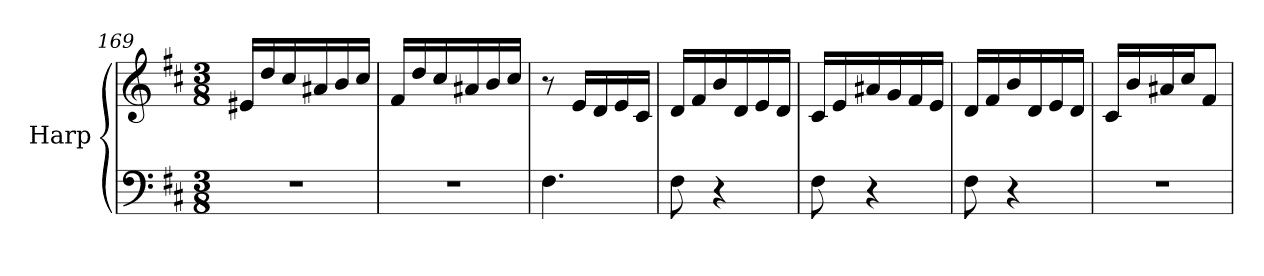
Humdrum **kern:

**kern	**kern
*part1	*part1
*staff2	*staff1
*I"Harp	*
*I'Hp	*
*clefF4	*clefG2
*k[f#c#]	*k[f#c#]
*M3/8	*M3/8
=169	=169
4.r	16e#X/LL
.	16dd/
.	16cc#/
.	16a#X/
.	16b/
.	16cc#/JJ
=170	=170
4.r	16f#/LL
.	16dd/
.	16cc#/
.	16a#X/
.	16b/
.	16cc#/JJ
=171	=171
4.F#\	8r
.	16e/LL
.	16d/
.	16e/
.	16c#/JJ
=172	=172
8F#\	16d/LL
.	16f#/
4r	16b/
.	16d/
.	16e/
.	16d/JJ
!!LO:LB:g=z
=173	=173
8F#\	16c#/LL
.	16e/
4r	16a#X/
.	16g/
.	16f#/
.	16e/JJ
=174	=174
8F#\	16d/LL
.	16f#/
4r	16b/
.	16d/
.	16e/
.	16d/JJ
=175	=175
4.r	16c#/LL
.	16b/
.	16a#X/
.	16cc#/J
.	8f#/J
=	=
*-	*-
